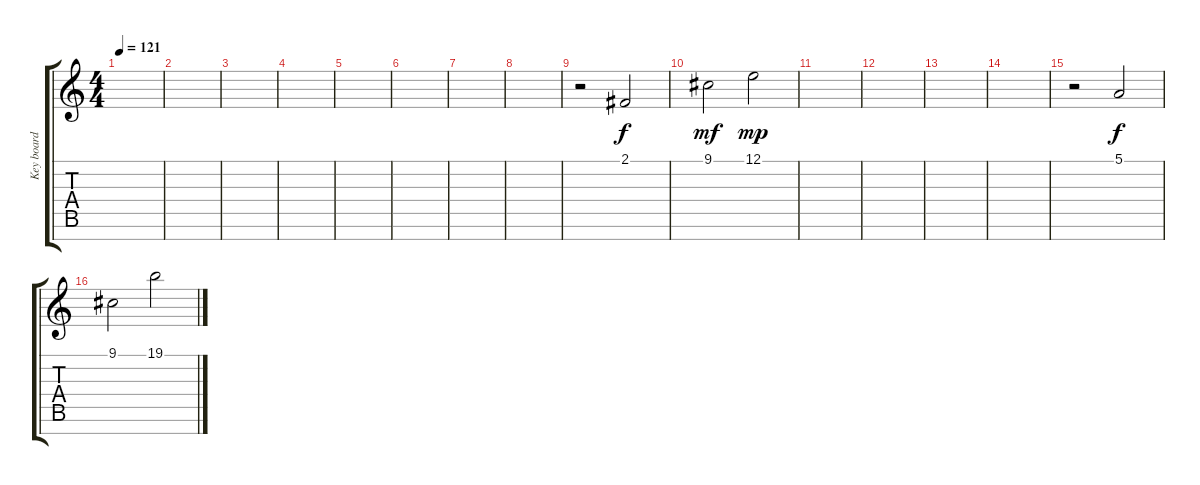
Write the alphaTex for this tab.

\track ("Key board" "Key board") {instrument fx3crystal}
\staff {score tabs}
\tuning (E4 B3 G3 D3 A2 E2 B1) {hide}
\ts (4 4)
\tempo 121
\clef g2
\ks c
|
|
|
|
|
|
|
|
r.2 2.1.2{dy f} |
9.1.2{dy mf} 12.1.2{dy mp} |
|
|
|
|
r.2 5.1.2{dy f} |
9.1.2 19.1.2
